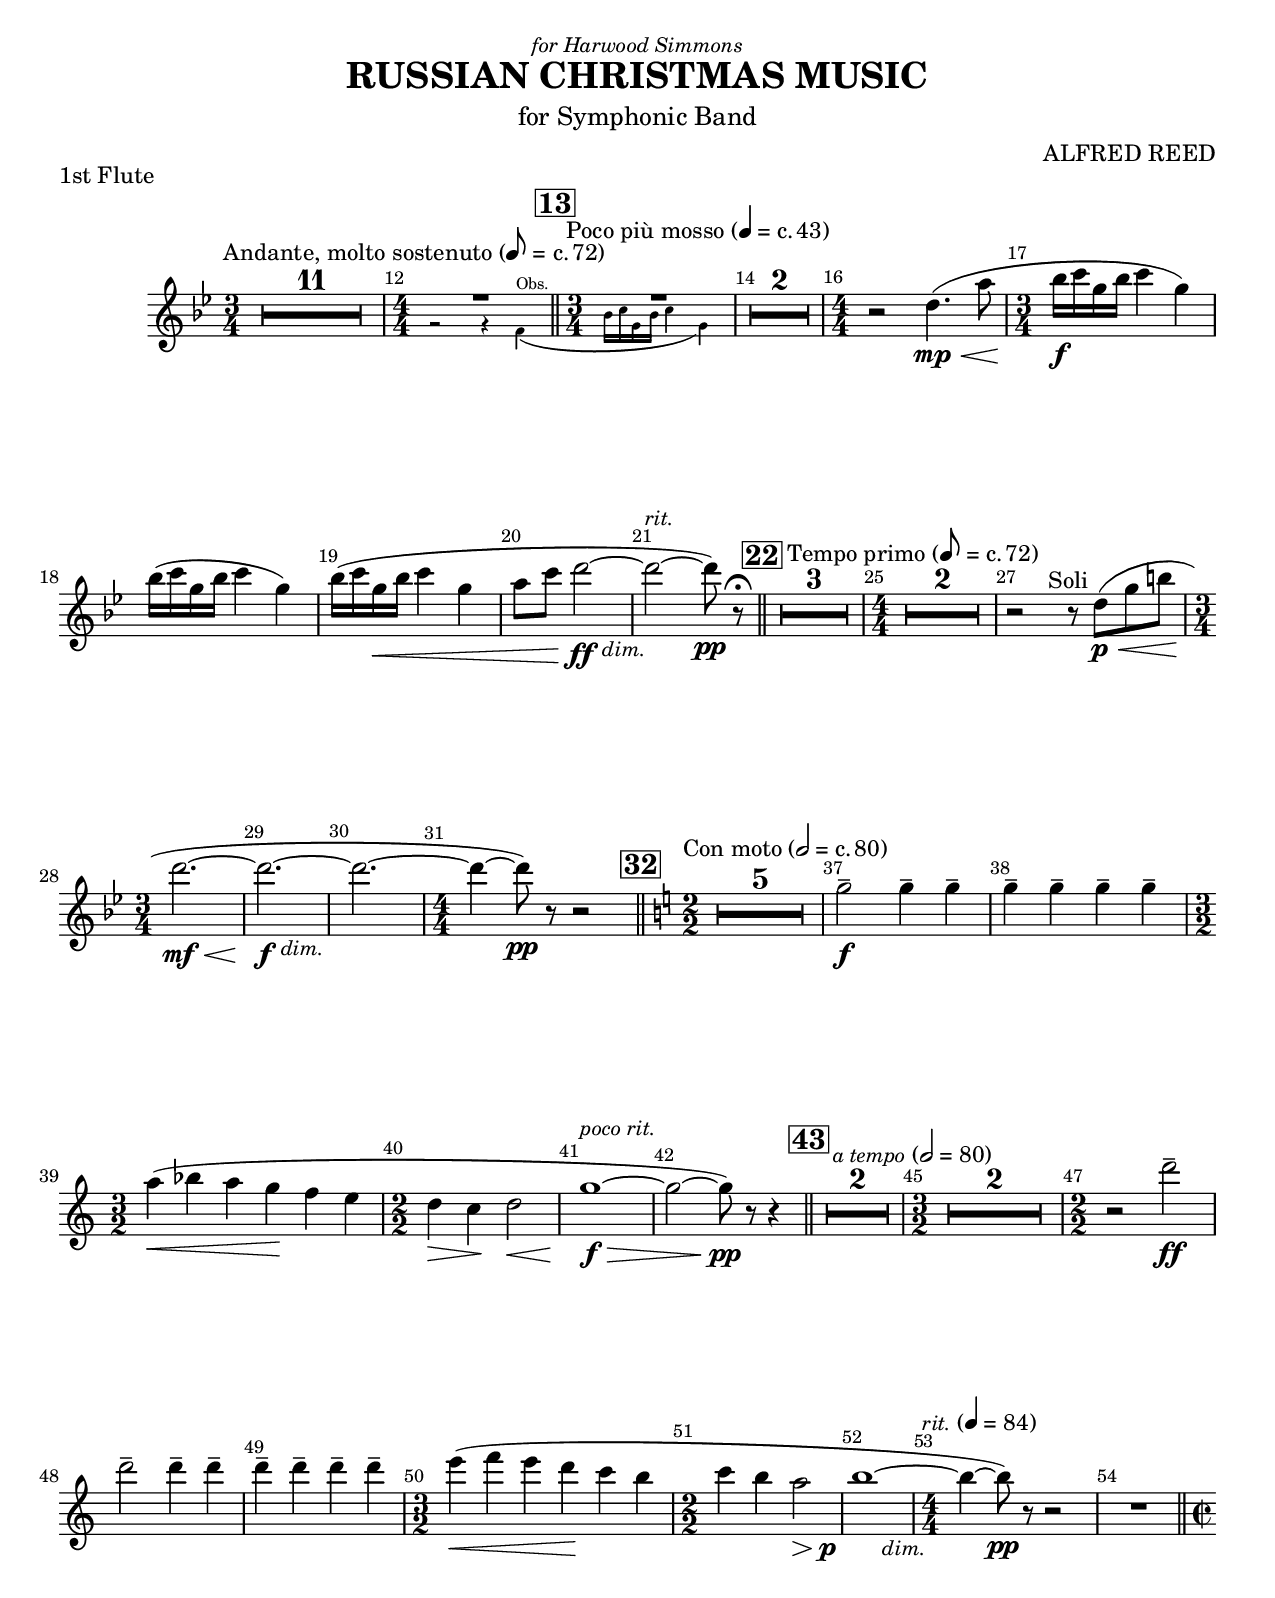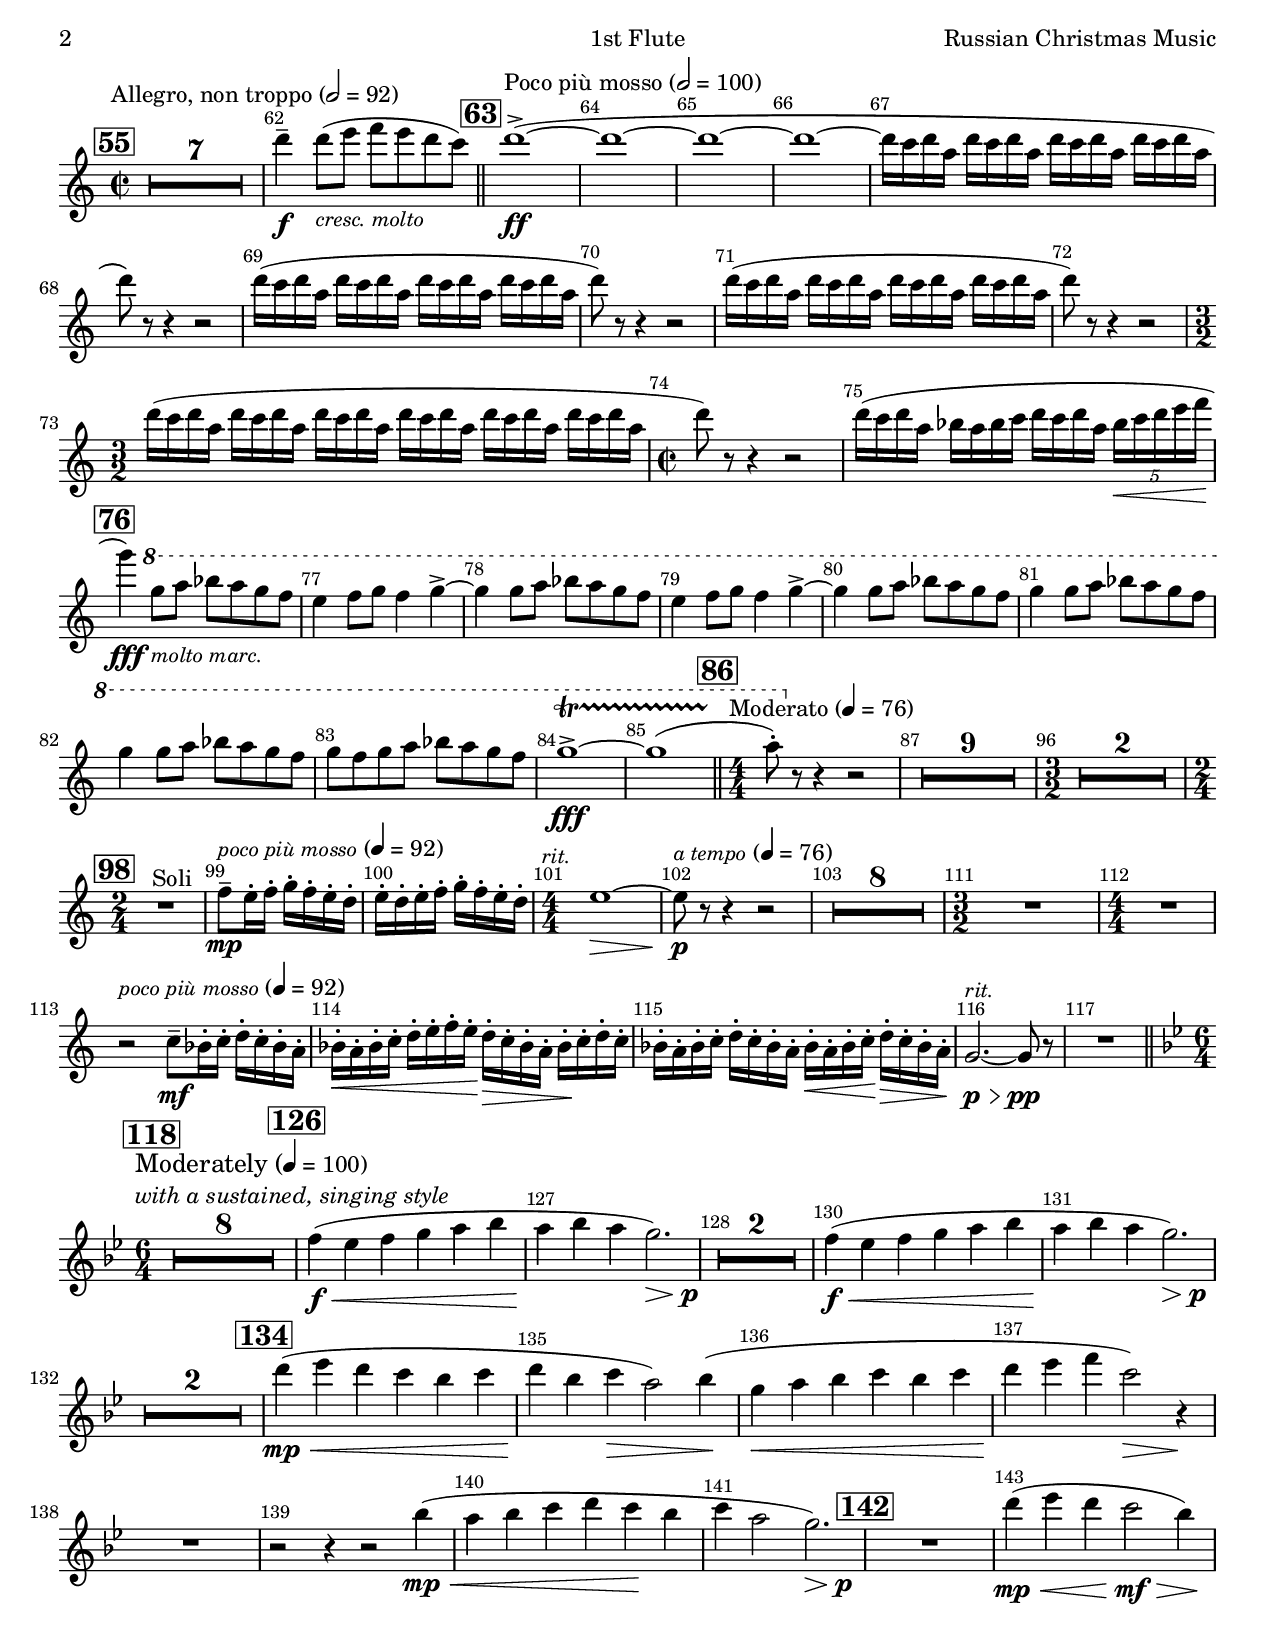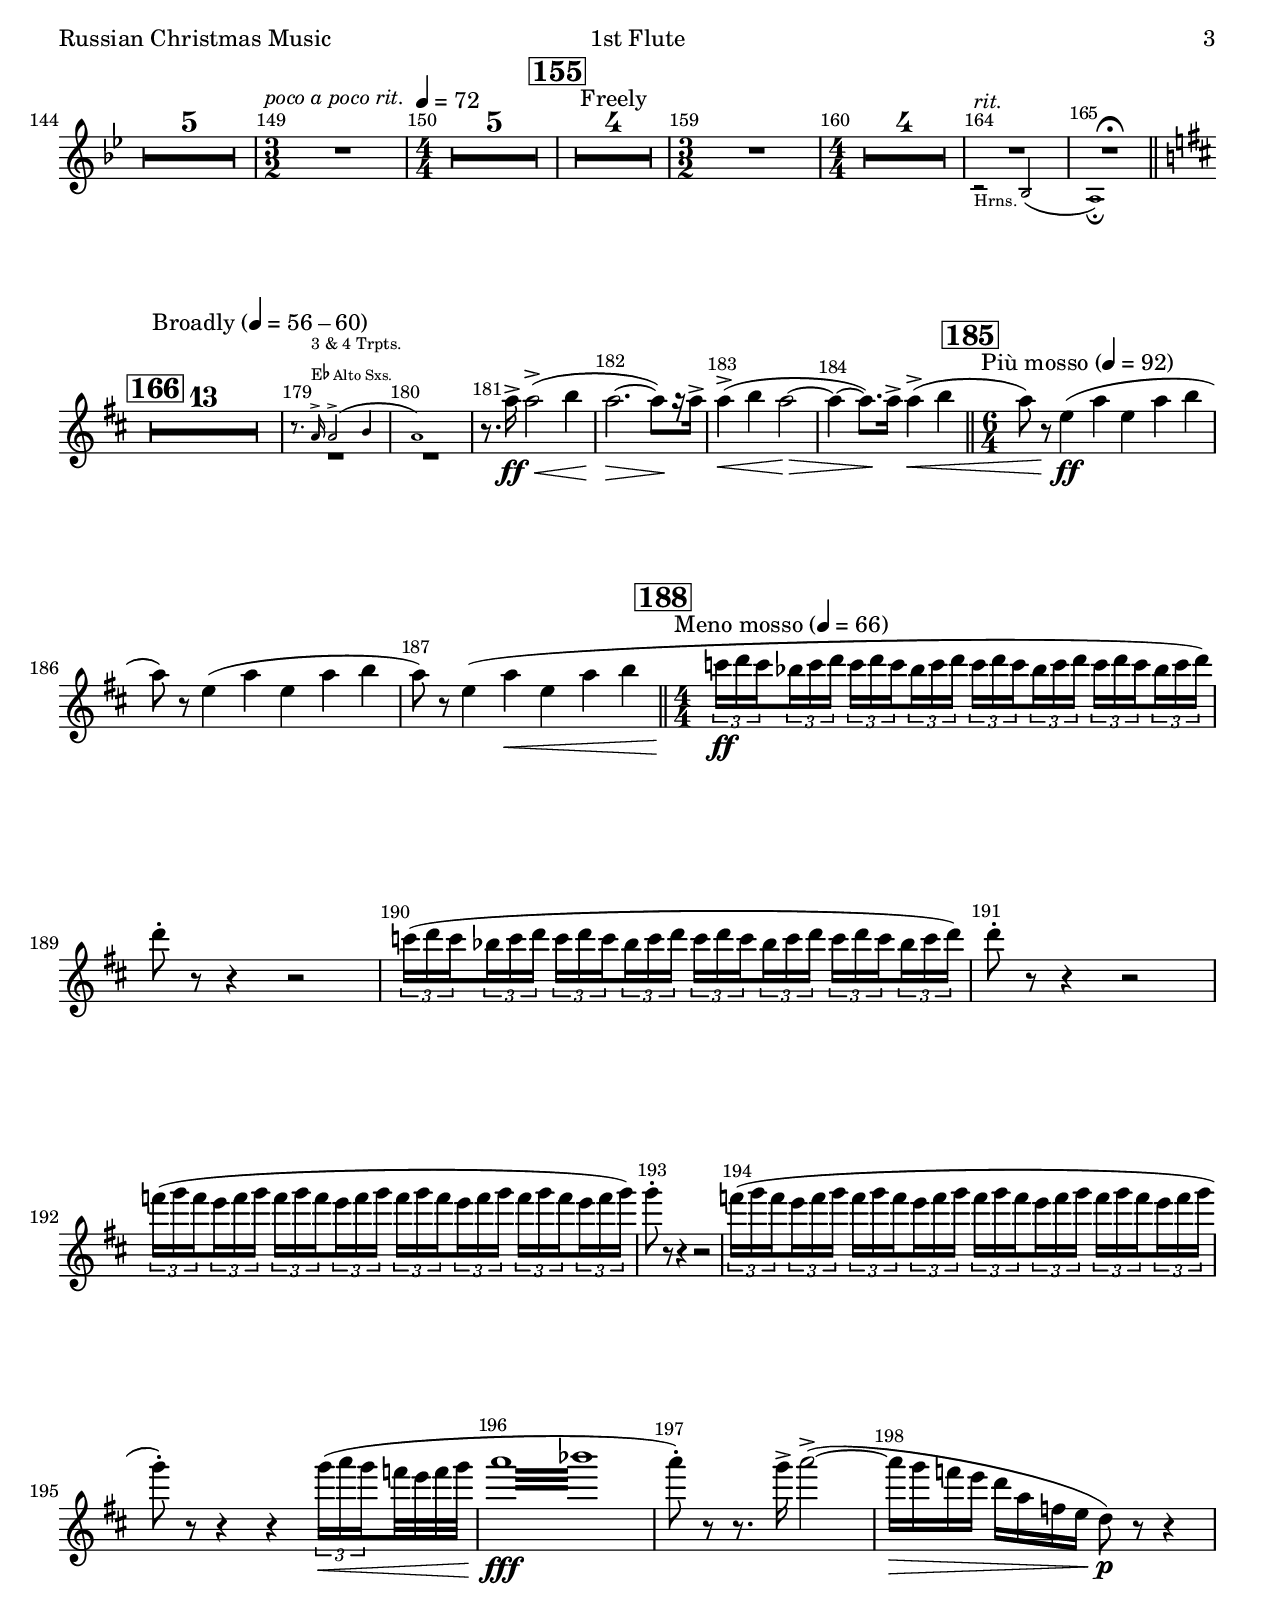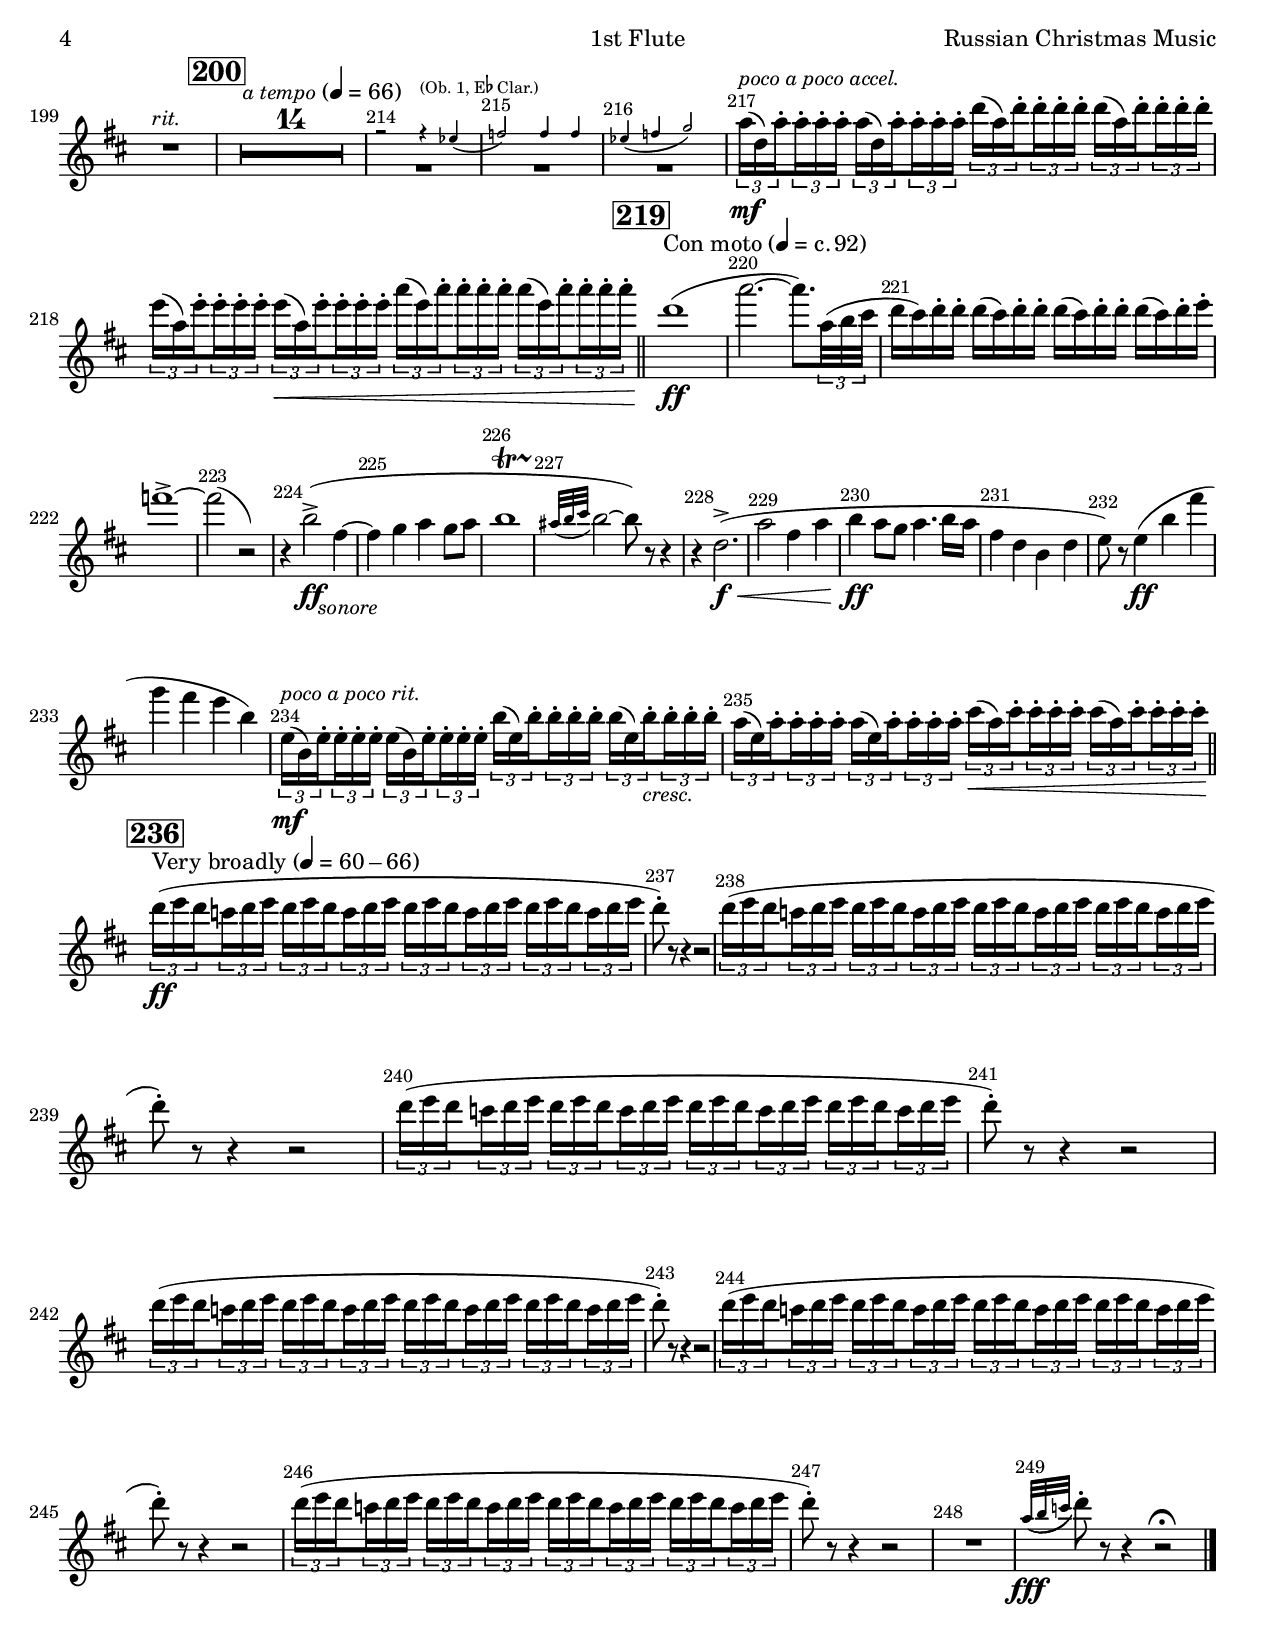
\version "2.19.82"
\language "english"

\version "2.19.82"
\language "english"

\header {
  dedication = \markup { \normal-text \smaller \italic "for Harwood Simmons" }
  pieceTitle = "Russian Christmas Music"
  title = \markup { #(string-upcase pieceTitle) }
  subtitle = \markup { \normal-text "for Symphonic Band" }
  composer = \markup { "ALFRED REED" }
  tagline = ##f
}

\paper {
  #(set-paper-size "ansi a")
  oddHeaderMarkup = \markup \fill-line {
    \on-the-fly #print-page-number-check-first
    \fromproperty #'header:pieceTitle
    \on-the-fly #print-page-number-check-first
    \fromproperty #'header:piece
    \on-the-fly #print-page-number-check-first
    \fromproperty #'page:page-number-string
  }
  evenHeaderMarkup = \markup \fill-line {
    \on-the-fly #print-page-number-check-first
    \fromproperty #'page:page-number-string
    \on-the-fly #print-page-number-check-first
    \fromproperty #'header:piece
    \fromproperty #'header:pieceTitle
  }
}

rehearsalMark = {
  \once \override Score.BarNumber.break-visibility = ##(#f #f #f)
  \mark \default
}

scoreOutline = {
  \compressFullBarRests
  \override MultiMeasureRest.expand-limit = #1
  \set Score.markFormatter = #format-mark-box-barnumbers
  \override Score.BarNumber.break-visibility = #end-of-line-invisible
  \context Score \applyContext #(set-bar-number-visibility 1)

  \overrideTimeSignatureSettings 6/4 1/4 #'(1 1 1 1 1 1) #'()
  \overrideTimeSignatureSettings 3/2 1/4 #'(1 1 1 1 1 1) #'()
  \overrideTimeSignatureSettings 2/2 1/2 #'(1 1) \beamExceptions {
    16[ 16 16 16] 16[ 16 16 16] 16[ 16 16 16] 16[ 16 16 16] |
    8[ 8 8 8] 8[ 8 8 8]
  }

  \numericTimeSignature
  \time 3/4
  \tempo \markup {
    \concat \normal-text {
      "Andante, molto sostenuto ("
      \smaller \general-align #Y #DOWN \note #"8" #1
      " = c."
      \hspace #0.25
      "72)"
    }
  }
  \key bf \major
  s2.*11

  % m. 12
  \time 4/4
  | s1*1

  %%% m. 13 %%%
  \rehearsalMark
  \bar "||"
  \time 3/4
  \tempo \markup {
    \concat \normal-text {
      "Poco più mosso ("
      \smaller \general-align #Y #DOWN \note #"4" #1
      " = c."
      \hspace #0.25
      "43)"
    }
  }
  | s2.*3

  % m. 16
  \time 4/4
  | s1*1

  % m. 17
  \time 3/4
  | s2.*4

  % m. 21
  | \tempo \markup { \normal-text \smaller \italic "rit." }
  s2

  s8 s8\fermata

  %%% m. 22 %%%
  \rehearsalMark
  \bar "||"
  \tempo \markup {
    \concat \normal-text {
      "Tempo primo ("
      \smaller \general-align #Y #DOWN \note #"8" #1
      " = c."
      \hspace #0.25
      "72)"
    }
  }
  | s2.*3

  % m. 25
  \time 4/4
  | s1*3

  % m. 28
  \time 3/4
  | s2.*3

  % m. 31
  \time 4/4
  | s1*1

  %%% m. 32 %%%
  \rehearsalMark
  \bar "||"
  \time 2/2
  \tempo \markup {
    \concat \normal-text {
      "Con moto ("
      \smaller \general-align #Y #DOWN \note #"2" #1
      " = c."
      \hspace #0.25
      "80)"
    }
  }
  \key c \major
  | s1*7

  % m. 39
  \time 3/2
  | s1.*1

  % m. 40
  \time 2/2
  | s1*1

  % m. 41
  \tempo \markup { \normal-text \smaller \italic "poco rit." }
  | s1*2

  %%% m. 43 %%%
  \rehearsalMark
  \bar "||"
  \tempo \markup { \normal-text \smaller \italic "a tempo" } 2 = 80
  | s1*2

  % m. 45
  \time 3/2
  | s1.*2

  % m. 48
  \time 2/2
  | s1*3

  % m. 51
  \time 3/2
  | s1.*1

  % m. 52
  \time 2/2
  | s1*2

  % m. 54
  \time 4/4
  \tempo \markup { \normal-text \smaller \italic "rit." } 4 = 84
  | s1*2

  %%% m. 55 %%%
  \defaultTimeSignature
  \time 2/2
  \rehearsalMark
  \bar "||"
  \tempo \markup { \normal-text "Allegro, non troppo" } 2 = 92
  | s1*8

  %%% m. 63 %%%
  \rehearsalMark
  \bar "||"
  \tempo \markup { \normal-text "Poco più mosso" } 2 = 100
  | s1*10

  % m. 74
  \time 3/2
  | s1.*1

  % m. 75
  \time 2/2
  | s1*2

  %%% m. 76 %%%
  \rehearsalMark
  | s1*10

  %%% m. 86 %%%
  \rehearsalMark
  \bar "||"
  \numericTimeSignature
  \time 4/4
  \tempo \markup { \normal-text "Moderato" } 4 = 76
  | s1*10

  % m. 96
  \time 3/2
  | s1.*2

  %%% m. 98 %%%
  \rehearsalMark
  \time 2/4
  | s2*1

  % m. 99
  \tempo \markup { \normal-text \smaller \italic "poco più mosso" } 4 = 92
  | s2*2

  % m. 101
  \time 4/4
  \tempo \markup { \normal-text \smaller \italic "rit." }
  | s1*1

  % m. 102
  \tempo \markup { \normal-text \smaller \italic "a tempo" } 4 = 76
  | s1*9

  % m. 111
  \time 3/2
  | s1.*1

  % m. 112
  \time 4/4
  | s1*1

  % m. 113
  \tempo \markup { \normal-text \smaller \italic "poco più mosso" } 4 = 92
  | s1*3

  % m. 116
  \tempo \markup { \normal-text \smaller \italic "rit." }
  | s1*2

  %%% m. 118 %%%
  \rehearsalMark
  \bar "||"
  \key bf \major
  \time 6/4
  \tempo \markup \left-column \normal-text {
    \concat {
      \larger "Moderately ("
      \smaller \general-align #Y #DOWN \note #"4" #1
      " = 100)"
    }
    \italic "with a sustained, singing style"
  }
  | s1.*8

  %%% m. 126 %%%
  \rehearsalMark
  | s1.*8

  %%% m. 134 %%%
  \rehearsalMark
  | s1.*8

  %%% m. 142 %%%
  \rehearsalMark
  | s1.*7

  % m. 148
  \time 3/2
  \tempo \markup { \normal-text \smaller \italic "poco a poco rit." }
  | s1.*1

  % m. 149
  \tempo 4 = 72
  \time 4/4
  | s1*5

  %%% m. 155 %%%
  \rehearsalMark
  \tempo \markup { \normal-text "Freely" }
  | s1*4

  % m. 159
  \time 3/2
  | s1.*1

  % m. 160
  \time 4/4
  | s1*4

  % m. 164
  \tempo \markup { \normal-text \smaller \italic "rit." }
  | s1*1

  % m. 165
  | R1*1^\fermataMarkup

  %%% m. 166 %%%
  \rehearsalMark
  \bar "||"
  \tempo \markup { \normal-text "Broadly" } 4 = 56 - 60
  \key d \major
  | s1*19

  %%% m. 185 %%%
  \rehearsalMark
  \bar "||"
  \tempo \markup { \normal-text "Più mosso" } 4 = 92
  \time 6/4
  | s1.*3

  %%% m. 188 %%%
  \rehearsalMark
  \bar "||"
  \tempo \markup { \normal-text "Meno mosso" } 4 = 66
  \time 4/4
  | s1*11

  % m. 199
  \tempo \markup { \normal-text \smaller \italic "rit." }
  | s1*1

  %%% m. 200 %%%
  \rehearsalMark
  \tempo \markup { \normal-text \smaller \italic "a tempo" } 4 = 66
  | s1*17

  % m. 217
  \tempo \markup { \normal-text \smaller \italic "poco a poco accel." }
  | s1*2

  %%% m. 219 %%%
  \rehearsalMark
  \bar "||"
  \tempo \markup {
    \concat \normal-text {
      "Con moto ("
      \smaller \general-align #Y #DOWN \note #"4" #1
      " = c."
      \hspace #0.25
      "92)"
    }
  }
  | s1*15

  % m. 234
  \tempo \markup { \normal-text \smaller \italic "poco a poco rit." }
  | s1*2

  %%% m. 236 %%%
  \rehearsalMark
  \bar "||"
  \tempo \markup { \normal-text "Very broadly" } 4 = 60 - 66
  | s1*13

  % m. 249
  |
  s2

  s2\fermata

  \bar "|."
}

\version "2.18.2"
\language "english"

subdivideBeamSixteenths = {
  \set subdivideBeams = ##t
  \set baseMoment = #(ly:make-moment 1/16)
  \set beatStructure = #'(4 4 4 4)
}

subdivideBeamEighths = {
  \set subdivideBeams = ##t
  \set baseMoment = #(ly:make-moment 1/8)
  \set beatStructure = #'(2 2)
}

unsetBeamSubdivision = {
  \unset subdivideBeams
  \unset baseMoment
  \unset beatStructure
}


\header {
  piece = "1st Flute"
}

partFluteOne = \relative c''' {
  % m. 1, 2, 3, 4, 5, 6, 7, 8, 9, 10, 11
  R2.*11
  |
  % m. 12, 13
  \override MultiMeasureRest #'staff-position = #2
  << { R1*1 | R2.*1 } \new CueVoice { g,2\rest
  \stemDown\slurDown
  g4\rest
  f4(^\markup { \teeny "Obs." }
  |
  bf16 c16 g16 bf16
  c4
  g4) } >>
  |
  % m. 14, 15
  \revert MultiMeasureRest #'staff-position
  R2.*2
  |
  % m. 16
  r2

  d'4.(\mp\<
    a'8
  |
  % m. 17
  bf16\f c16 g16 bf16
  c4
  g4)
  |
  % m. 18
  bf16( c16 g16 bf16
  c4
  g4)
  |
  % m. 19
  bf16( c16 g16\< bf16
  c4
  g4
  |
  % m. 20
  a8 c8
  << d2~\ff { s4
  s4_\markup { \smaller \italic "dim." } } >>
  |
  % m. 21
  d2~

  d8)\pp r8
  |
  % m. 22, 23, 24
  R2.*3
  |
  % m. 25, 26
  R1*2
  |
  % m. 27
  r2

  r8^\markup \center-align { "Soli" } d,8(\p\<
  g8 b8
  |
  % m. 28
  d2.~\mf\<


  |
  % m. 29
  << d2.~\f { s4
  s4_\markup { \smaller \italic "dim." } } >>

  |
  % m. 30
  d2.~


  |
  % m. 31
  d4~
  d8)\pp r8
  r2

  |
  % m. 32, 33, 34, 35, 36
  R1*5
  |
  % m. 37
  g,2--\f

  g4-- g4--
  |
  % m. 38
  g4--
  g4--
  g4--
  g4--
  |
  % m. 39
  a4(\<
  bf4
  a4
  g4\!
  f4
  e4
  |
  % m. 40
  d4\>
  c4\!
  d2\<

  |
  % m. 41
  g1~\f\>



  |
  % m. 42
  g2~

  g8\pp) r8
  r4
  |
  % m. 43, 44
  R1*2
  |
  % m. 45, 46
  R1.*2
  |
  % m. 47
  r2

  d'2--\ff

  |
  % m. 48
  d2--

  d4--
  d4--
  |
  % m. 49
  d4--
  d4--
  d4--
  d4--
  |
  % m. 50
  e4(\<
  f4
  e4
  d4\!
  c4
  b4
  |
  % m. 51
  c4
  b4
  << a2\> { s4.
  s8\p } >>
  |
  % m. 52
  << b1~ { s2

  s2_\markup { \smaller \italic "dim." } } >>

  |
  % m. 53
  b4~
  b8)\pp r8
  r2

  |
  % m. 55
  R1*1


  \pageBreak
  |
  % m. 54, 55, 56, 57, 58, 59, 60, 61
  R1*7
  |
  % m. 62
  d4--\f
  d8(_\markup { \smaller \italic "cresc. molto" } e8
  f8 e8
  d8 c8)
  |
  % m. 63
  d1->~(\ff



  |
  % m. 64
  d1~



  |
  % m. 65
  d1~



  |
  % m. 66
  d1~



  |
  % m. 67
  d16 c16 d16 a16
  d16 c16 d16 a16
  d16 c16 d16 a16
  d16 c16 d16 a16
  |
  % m. 68
  d8) r8
  r4
  r2

  |
  % m. 69
  d16( c16 d16 a16
  d16 c16 d16 a16
  d16 c16 d16 a16
  d16 c16 d16 a16
  |
  % m. 70
  d8) r8
  r4
  r2

  |
  % m. 71
  d16( c16 d16 a16
  d16 c16 d16 a16
  d16 c16 d16 a16
  d16 c16 d16 a16
  |
  % m. 72
  d8) r8
  r4
  r2

  |
  % m. 73
  d16( c16 d16 a16
  d16 c16 d16 a16
  d16 c16 d16 a16
  d16 c16 d16 a16
  d16 c16 d16 a16
  d16 c16 d16 a16
  |
  % m. 74
  d8) r8
  r4
  r2

  |
  % m. 75
  d16( c16 d16 a16
  bf16 a16 bf16 c16
  d16 c16 d16 a16
  \tuplet 5/4 { bf16\< c16 d16 e16 f16 }
  |
  % m. 76
  g4)\fff
  \ottava #1 g8_\markup { \smaller \italic "molto marc." } a8
  bf8 a8
  g8 f8
  |
  % m. 77
  e4
  f8 g8
  f4
  g4->~
  |
  % m. 78
  g4
  g8 a8
  bf8 a8
  g8 f8
  |
  % m. 79
  e4
  f8 g8
  f4
  g4->~
  |
  % m. 80
  g4
  g8 a8
  bf8 a8
  g8 f8
  |
  % m. 81
  g4
  g8 a8
  bf8 a8
  g8 f8
  |
  % m. 82
  g4
  g8 a8
  bf8 a8
  g8 f8
  |
  % m. 83
  g8 f8
  g8 a8
  bf8 a8
  g8 f8
  |
  % m. 84
  g1->~\startTrillSpan\fff



  |
  % m. 85
  g1(



  |
  % m. 86
  a8-.)\stopTrillSpan \ottava #0 r8
  r4
  r2

  |
  % m. 87, 88, 89, 90, 91, 92, 93, 94, 95
  R1*9
  |
  % m. 96, 97
  R1.*2
  |
  % m. 98
  << R2*1 { s4
  s4^"Soli"} >>
  |
  % m. 99
  f,8--\mp e16-. f16-.
  g16-. f16-. e16-. d16-.
  |
  % m. 100
  e16-. d16-. e16-. f16-.
  g16-. f16-. e16-. d16-.
  |
  % m. 101
  e1~\>



  |
  % m. 102
  e8\p r8
  r4
  r2

  |
  % m. 103, 104, 105, 106, 107, 108, 109, 110
  R1*8
  |
  % m. 111
  R1.*1





  |
  % m. 112
  R1*1



  |
  % m. 113
  r2

  c8--\mf bf16-. c16-.
  d16-. c16-. bf16-. a16-.
  |
  % m. 114
  bf16-.\< a16-. bf16-. c16-.
  d16-. e16-. f16-. e16-.\!
  d16-.\> c16-. bf16-. a16-.
  bf16-.\! c16-. d16-. c16-.
  |
  % m. 115
  bf16-. a16-. bf16-. c16-.
  d16-. c16-. bf16-. a16-.
  bf16-.\< a16-. bf16-. c16-.\!
  d16-.\> c16-. bf16-. a16-.
  |
  % m. 116
  g2.~\p\>


  g8\pp r8
  |
  % m. 117
  R1*1



  |
  % m. 118, 119, 120, 121, 122, 123, 124, 125
  R1.*8
  |
  % m. 126
  f'4(\f\<
  ef4
  f4
  g4
  a4
  bf4
  |
  % m. 127
  a4\!
  bf4
  a4
  << g2.)\> { s2

  s8 s8\p } >>
  |
  % m. 128, 129
  R1.*2
  |
  % m. 130
  f4(\f\<
  ef4
  f4
  g4
  a4
  bf4
  |
  % m. 131
  a4\!
  bf4
  a4
  << g2.)\> { s2

  s4\p } >>
  |
  % m. 132, 133
  R1.*2
  |
  % m. 134
  d'4(\mp\<
  ef4
  d4
  c4
  bf4
  c4
  |
  % m. 135
  d4\!
  bf4
  c4\>
  a2)

  bf4(\!
  |
  % m. 136
  g4\<
  a4
  bf4
  c4
  bf4
  c4
  |
  % m. 137
  d4\!
  ef4
  f4
  c2)\>

  r4\!
  |
  % m. 138
  R1.*1





  |
  % m. 139
  r2

  r4
  r2

  bf4(\mp\<
  |
  % m. 140
  a4
  bf4
  c4
  d4
  c4\!
  bf4
  |
  % m. 141
  c4
  a2

  << g2.)\> { s2

  s4\p } >>
  |
  % m. 142
  R1.*1





  |
  % m. 143
  d'4(\mp\<
  ef4
  d4
  c2\mf\>

  << bf4) { s8 s8\! } >> \pageBreak
  |
  % m. 144, 145, 146, 147, 148, 149
  R1.*6
  |
  % m. 150, 151, 152, 153, 154, 155, 156, 157, 158
  R1*9
  |
  % m. 159
  R1.*1





  |
  % m. 160, 161, 162, 163
  R1*4
  |
  % m. 164, 165
  << R1*2 \new CueVoice { c,,2\rest_\markup { \teeny "Hrns." }

  bf2(
  |
  a1)_\fermata


  } >>
  |
  % m. 166, 167, 168, 169, 170, 171, 172, 173, 174, 175, 176, 177, 178
  R1*13
  |
  % m. 179, 180
  \override MultiMeasureRest #'staff-position = #-6
  << R1*2 \new CueVoice { c'8.\rest a16^>^\markup \left-column {
    \teeny "3 & 4 Trpts."
    \concat { \teeny "E" \raise #0.5 \flat " Alto Sxs." }
  }
  \slurUp a2^>(

  \stemUp b4
  |
  a1)


  } >>
  |
  % m. 181
  \revert MultiMeasureRest #'staff-position
  r8. a'16->\ff\<
  a2->(

  b4
  |
  % m. 182
  a2.~\>


  a8)[\! r16 a16->]
  |
  % m. 183
  a4->(\<
  b4
  a2~\>

  |
  % m. 184
  a4~
  a8.)\! a16->
  a4->(\<
  b4
  |
  % m. 185
  a8) r8\!
  e4(\ff
  a4
  e4
  a4
  b4
  |
  % m. 186
  a8) r8
  e4(
  a4
  e4
  a4
  b4
  |
  % m. 187
  a8) r8
  e4(
  a4\<
  e4
  a4
  b4
  |
  % m. 188
  \subdivideBeamEighths \tuplet 3/2 { c16\ff d16 c16 } \tuplet 3/2 { bf16 c16 d16 }
  \tuplet 3/2 { c16 d16 c16 } \tuplet 3/2 { bf16 c16 d16 }
  \tuplet 3/2 { c16 d16 c16 } \tuplet 3/2 { bf16 c16 d16 }
  \tuplet 3/2 { c16 d16 c16 } \tuplet 3/2 { bf16 c16 d16) }
  |
  % m. 189
  d8-. r8
  r4
  r2

  |
  % m. 190
  \tuplet 3/2 { c16( d16 c16 } \tuplet 3/2 { bf16 c16 d16 }
  \tuplet 3/2 { c16 d16 c16 } \tuplet 3/2 { bf16 c16 d16 }
  \tuplet 3/2 { c16 d16 c16 } \tuplet 3/2 { bf16 c16 d16 }
  \tuplet 3/2 { c16 d16 c16 } \tuplet 3/2 { bf16 c16 d16) }
  |
  % m. 191
  d8-. r8
  r4
  r2

  |
  % m. 192
  \tuplet 3/2 { f16( g16 f16 } \tuplet 3/2 { e16 f16 g16 }
  \tuplet 3/2 { f16 g16 f16 } \tuplet 3/2 { e16 f16 g16 }
  \tuplet 3/2 { f16 g16 f16 } \tuplet 3/2 { e16 f16 g16 }
  \tuplet 3/2 { f16 g16 f16 } \tuplet 3/2 { e16 f16 g16) }
  |
  % m. 193
  g8-. r8
  r4
  r2

  |
  % m. 194
  \tuplet 3/2 { f16( g16 f16 } \tuplet 3/2 { e16 f16 g16 }
  \tuplet 3/2 { f16 g16 f16 } \tuplet 3/2 { e16 f16 g16 }
  \tuplet 3/2 { f16 g16 f16 } \tuplet 3/2 { e16 f16 g16 }
  \tuplet 3/2 { f16 g16 f16 } \tuplet 3/2 { e16 f16 g16 }
  |
  % m. 195
  g8-.) r8
  r4
  r4
  \tuplet 3/2 { g16(\< a16 g16 } f32 e32 f32 g32
  |
  % m. 196
  \repeat tremolo 16 { a32\fff bf32 }



  |
  % m. 197
  \unsetBeamSubdivision a8-.) r8
  r8. g16->
  a2->~(

  |
  % m. 198
  a16\> g16 f16 e16
  d16 a16 f16 e16
  d8)\p r8
  r4\pageBreak
  |
  % m. 199, 200, 201, 202, 203, 204, 205, 206, 207, 208, 209, 210, 211
  % m. 212, 213
  R1*15
  |
  % m. 214, 215, 216
  \override MultiMeasureRest #'staff-position = #-4
  << R1*3 \new CueVoice { f2\rest

  f4\rest^\markup \concat \teeny { "(Ob. 1, E" \raise #0.5 \flat " Clar.)" }
  \stemUp ef4(
  |
  f2)

  f4
  f4
  |
  ef4(
  f4
  g2)
  } >>
  |
  \revert MultiMeasureRest #'staff-position
  % m. 217
  \subdivideBeamEighths \tuplet 3/2 { a16(\mf d,16) a'16-. } \tuplet 3/2 { a16-. a16-. a16-. }
  \tuplet 3/2 { a16( d,16) a'16-. } \tuplet 3/2 { a16-. a16-. a16-. }
  \tuplet 3/2 { d16( a16) d16-. } \tuplet 3/2 { d16-. d16-. d16-. }
  \tuplet 3/2 { d16( a16) d16-. } \tuplet 3/2 { d16-. d16-. d16-. }
  |
  % m. 218
  \tuplet 3/2 { e16( a,16) e'16-. } \tuplet 3/2 { e16-. e16-. e16-. }
  \tuplet 3/2 { e16(\< a,16) e'16-. } \tuplet 3/2 { e16-. e16-. e16-. }
  \tuplet 3/2 { a16( e16) a16-. } \tuplet 3/2 { a16-. a16-. a16-. }
  \tuplet 3/2 { a16( e16) a16-. } \tuplet 3/2 { a16-. a16-. a16-. }
  |
  % m. 219
  \unsetBeamSubdivision d,1(\ff



  |
  % m. 220
  a'2.~


  a8.) \tuplet 3/2 { a,32( b32 cs32 }
  |
  % m. 221
  d16 cs16) d16-. d16-.
  d16( cs16) d16-. d16-.
  d16( cs16) d16-. d16-.
  d16( cs16) d16-. e16-.
  |
  % m. 222
  f1->~



  |
  % m. 223
  f2(

  r2)

  |
  % m. 224
  r4
  << b,2->(\ff { s4
  s4_\markup { \smaller \italic "sonore" } } >>
  fs4~
  |
  % m. 225
  fs4
  g4
  a4
  g8 a8
  |
  % m. 226
  b1\startTrillSpan



  |
  % m. 227
  \appoggiatura { as32\stopTrillSpan b32 cs32 } b2~

  b8) r8
  r4
  |
  % m. 228
  r4
  d,2.->(\f\<


  |
  % m. 229
  a'2

  fs4
  a4
  |
  % m. 230
  b4\ff
  a8 g8
  a4.
    b16 a16
  |
  % m. 231
  fs4
  d4
  b4
  d4
  |
  % m. 232
  e8) r8
  e4(\ff
  b'4
  fs'4
  |
  % m. 233
  g4
  fs4
  e4
  b4)
  |
  % m. 234
  \subdivideBeamEighths \tuplet 3/2 { e,16(\mf b16) e16-. } \tuplet 3/2 { e16-. e16-. e16-. }
  \tuplet 3/2 { e16( b16) e16-. } \tuplet 3/2 { e16-. e16-. e16-. }
  \tuplet 3/2 { b'16( e,16) b'16-. } \tuplet 3/2 { b16-. b16-. b16-. }
  \tuplet 3/2 { b16( e,16) b'16-._\markup { \smaller \italic "cresc." } } \tuplet 3/2 { b16-. b16-. b16-. }
  |
  % m. 235
  \tuplet 3/2 { a16( e16) a16-. } \tuplet 3/2 { a16-. a16-. a16-. }
  \tuplet 3/2 { a16( e16) a16-. } \tuplet 3/2 { a16-. a16-. a16-. }
  \tuplet 3/2 { cs16(\< a16) cs16-. } \tuplet 3/2 { cs16-. cs16-. cs16-. }
  \tuplet 3/2 { cs16( a16) cs16-. } \tuplet 3/2 { cs16-. cs16-. cs16-. }
  |
  % m. 236
  \tuplet 3/2 { d16(\ff e16 d16 } \tuplet 3/2 { c16 d16 e16 }
  \tuplet 3/2 { d16 e16 d16 } \tuplet 3/2 { c16 d16 e16 }
  \tuplet 3/2 { d16 e16 d16 } \tuplet 3/2 { c16 d16 e16 }
  \tuplet 3/2 { d16 e16 d16 } \tuplet 3/2 { c16 d16 e16 }
  |
  % m. 237
  d8-.) r8
  r4
  r2

  |
  % m. 238
  \tuplet 3/2 { d16( e16 d16 } \tuplet 3/2 { c16 d16 e16 }
  \tuplet 3/2 { d16 e16 d16 } \tuplet 3/2 { c16 d16 e16 }
  \tuplet 3/2 { d16 e16 d16 } \tuplet 3/2 { c16 d16 e16 }
  \tuplet 3/2 { d16 e16 d16 } \tuplet 3/2 { c16 d16 e16 }
  % m. 239
  d8-.) r8
  r4
  r2

  |
  % m. 240
  \tuplet 3/2 { d16( e16 d16 } \tuplet 3/2 { c16 d16 e16 }
  \tuplet 3/2 { d16 e16 d16 } \tuplet 3/2 { c16 d16 e16 }
  \tuplet 3/2 { d16 e16 d16 } \tuplet 3/2 { c16 d16 e16 }
  \tuplet 3/2 { d16 e16 d16 } \tuplet 3/2 { c16 d16 e16 }
  |
  % m. 241
  d8-.) r8
  r4
  r2

  |
  % m. 242
  \tuplet 3/2 { d16( e16 d16 } \tuplet 3/2 { c16 d16 e16 }
  \tuplet 3/2 { d16 e16 d16 } \tuplet 3/2 { c16 d16 e16 }
  \tuplet 3/2 { d16 e16 d16 } \tuplet 3/2 { c16 d16 e16 }
  \tuplet 3/2 { d16 e16 d16 } \tuplet 3/2 { c16 d16 e16 }
  |
  % m. 243
  d8-.) r8
  r4
  r2

  |
  % m. 244
  \tuplet 3/2 { d16( e16 d16 } \tuplet 3/2 { c16 d16 e16 }
  \tuplet 3/2 { d16 e16 d16 } \tuplet 3/2 { c16 d16 e16 }
  \tuplet 3/2 { d16 e16 d16 } \tuplet 3/2 { c16 d16 e16 }
  \tuplet 3/2 { d16 e16 d16 } \tuplet 3/2 { c16 d16 e16 }
  |
  % m. 245
  d8-.) r8
  r4
  r2

  |
  % m. 246
  \tuplet 3/2 { d16( e16 d16 } \tuplet 3/2 { c16 d16 e16 }
  \tuplet 3/2 { d16 e16 d16 } \tuplet 3/2 { c16 d16 e16 }
  \tuplet 3/2 { d16 e16 d16 } \tuplet 3/2 { c16 d16 e16 }
  \tuplet 3/2 { d16 e16 d16 } \tuplet 3/2 { c16 d16 e16 }
  |
  % m. 247
  d8-.) r8
  r4
  r2

  |
  % m. 248
  R1*1



  |
  % m. 249
  \appoggiatura { a32(\fff b32 c32 } d8-.) r8
  r4
  r2

}

\new Voice {
  << \scoreOutline \partFluteOne >>
}
